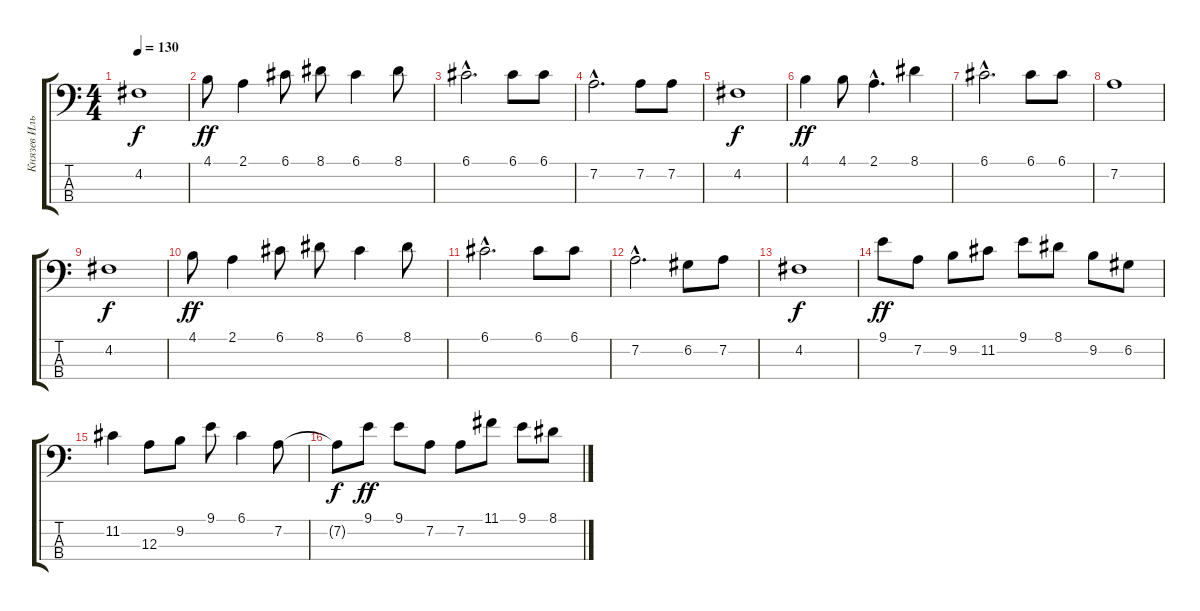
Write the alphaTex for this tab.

\track ("Князев Илья" "Князев Иль") {instrument electricbassfinger}
\staff {score tabs}
\tuning (G2 D2 A1 E1) {hide}
\ts (4 4)
\tempo 130
\clef f4
\ks c
4.2.1{dy f} |
4.1.8{dy ff} 2.1.4 6.1.8 8.1.8 6.1.4 8.1.8 |
6.1{hac}.2{d} 6.1.8 6.1.8 |
7.2{hac}.2{d} 7.2.8 7.2.8 |
4.2.1{dy f} |
4.1.4{dy ff} 4.1.8 2.1{hac}.4{d} 8.1.4 |
6.1{hac}.2{d} 6.1.8 6.1.8 |
7.2.1 |
4.2.1{dy f} |
4.1.8{dy ff} 2.1.4 6.1.8 8.1.8 6.1.4 8.1.8 |
6.1{hac}.2{d} 6.1.8 6.1.8 |
7.2{hac}.2{d} 6.2.8 7.2.8 |
4.2.1{dy f} |
9.1.8{dy ff} 7.2.8 9.2.8 11.2.8 9.1.8 8.1.8 9.2.8 6.2.8 |
11.2.4 12.3.8 9.2.8 9.1.8 6.1.4 7.2.8 |
7.2{t}.8{dy f} 9.1.8{dy ff} 9.1.8 7.2.8 7.2.8 11.1.8 9.1.8 8.1.8
